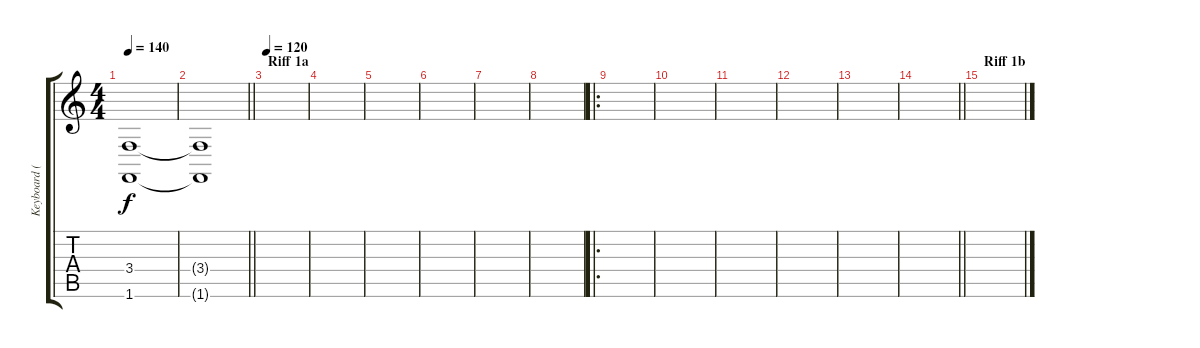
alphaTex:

\track ("Keyboard (Choir)" "Keyboard (") {instrument pad4choir}
\staff {score tabs}
\tuning (E4 B3 G3 D3 A2 E2) {hide}
\ts (4 4)
\tempo 140
\clef g2
\ks c
(3.4 1.6).1{dy f} |
\barLineRight lightlight
(3.4{t} 1.6{t}).1 |
\section ("" "Riff 1a")
\tempo 120
|
|
|
|
|
|
\ro
|
|
|
|
|
\barLineRight lightlight
|
\section ("" "Riff 1b")
